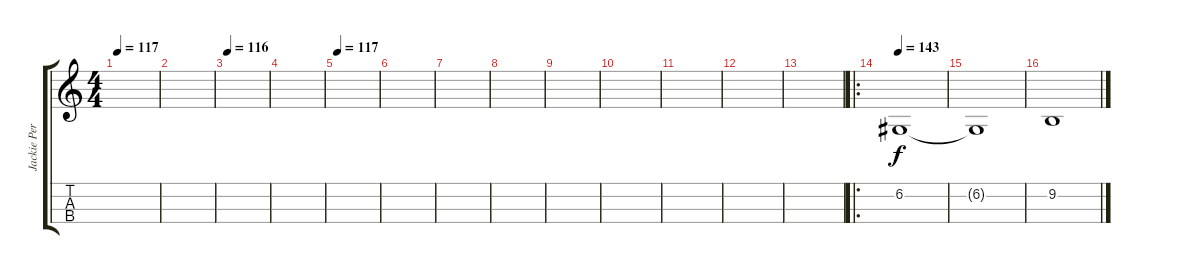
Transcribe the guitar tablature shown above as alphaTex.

\track ("Jackie Perez Gratz" "Jackie Per") {instrument cello}
\staff {score tabs}
\tuning (A3 D3 G2 C2) {hide}
\ts (4 4)
\tempo 117
\clef g2
\ks c
|
|
\tempo 116
|
|
\tempo 117
|
|
|
|
|
|
|
|
|
\ro
\tempo 143
6.2.1{volume 14} |
6.2{t}.1 |
9.2.1
